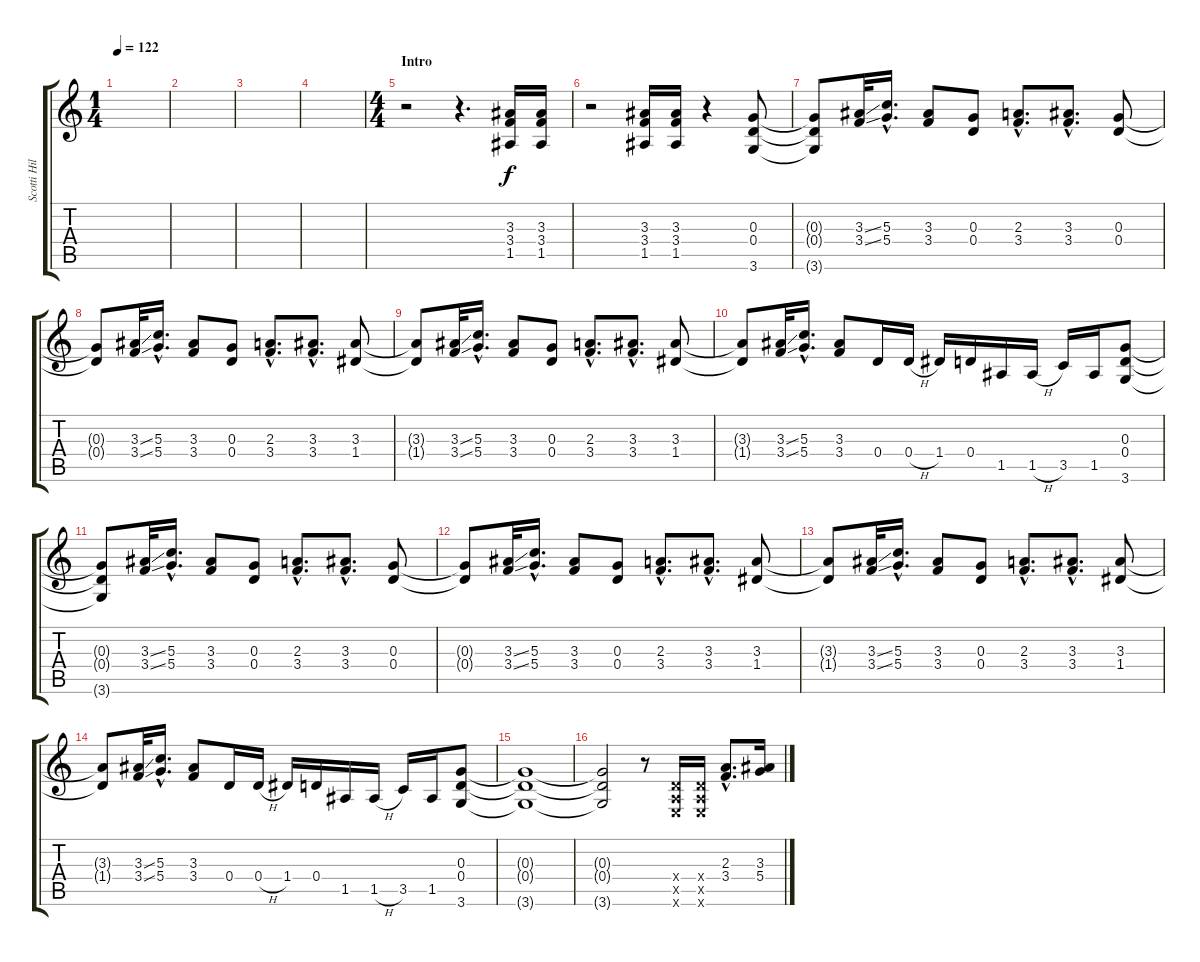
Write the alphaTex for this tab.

\track ("Scotti Hill - Guitar" "Scotti Hil") {instrument overdrivenguitar}
\staff {score tabs}
\tuning (E4 B3 G3 D3 A2 E2) {hide}
\ts (1 4)
\tempo 122
\clef g2
\ks c
|
|
|
|
\ts (4 4)
\section ("" "Intro")
r.2 r.4{d} (3.3 3.4 1.5).16 (3.3 3.4 1.5).16 |
r.2 (3.3 3.4 1.5).16 (3.3 3.4 1.5).16 r.4 (0.3 0.4 3.6).8 |
(0.3{t} 0.4{t} 3.6{t}).8 (3.3{ss} 3.4{ss}).32 (5.3{hac} 5.4{hac}).16{d} (3.3 3.4).8 (0.3 0.4).8 (2.3{hac} 3.4{hac}).8{d} (3.3{hac} 3.4{hac}).8{d} (0.3 0.4).8 |
(0.3{t} 0.4{t}).8 (3.3{ss} 3.4{ss}).32 (5.3{hac} 5.4{hac}).16{d} (3.3 3.4).8 (0.3 0.4).8 (2.3{hac} 3.4{hac}).8{d} (3.3{hac} 3.4{hac}).8{d} (3.3 1.4).8 |
(3.3{t} 1.4{t}).8 (3.3{ss} 3.4{ss}).32 (5.3{hac} 5.4{hac}).16{d} (3.3 3.4).8 (0.3 0.4).8 (2.3{hac} 3.4{hac}).8{d} (3.3{hac} 3.4{hac}).8{d} (3.3 1.4).8 |
(3.3{t} 1.4{t}).8 (3.3{ss} 3.4{ss}).32 (5.3{hac} 5.4{hac}).16{d} (3.3 3.4).8 0.4.16 0.4{h}.16 1.4.16 0.4.16 1.5.16 1.5{h}.16 3.5.16 1.5.16 (0.3 0.4 3.6).8 |
(0.3{t} 0.4{t} 3.6{t}).8 (3.3{ss} 3.4{ss}).32 (5.3{hac} 5.4{hac}).16{d} (3.3 3.4).8 (0.3 0.4).8 (2.3{hac} 3.4{hac}).8{d} (3.3{hac} 3.4{hac}).8{d} (0.3 0.4).8 |
(0.3{t} 0.4{t}).8 (3.3{ss} 3.4{ss}).32 (5.3{hac} 5.4{hac}).16{d} (3.3 3.4).8 (0.3 0.4).8 (2.3{hac} 3.4{hac}).8{d} (3.3{hac} 3.4{hac}).8{d} (3.3 1.4).8 |
(3.3{t} 1.4{t}).8 (3.3{ss} 3.4{ss}).32 (5.3{hac} 5.4{hac}).16{d} (3.3 3.4).8 (0.3 0.4).8 (2.3{hac} 3.4{hac}).8{d} (3.3{hac} 3.4{hac}).8{d} (3.3 1.4).8 |
(3.3{t} 1.4{t}).8 (3.3{ss} 3.4{ss}).32 (5.3{hac} 5.4{hac}).16{d} (3.3 3.4).8 0.4.16 0.4{h}.16 1.4.16 0.4.16 1.5.16 1.5{h}.16 3.5.16 1.5.16 (0.3 0.4 3.6).8 |
(0.3{t} 0.4{t} 3.6{t}).1{volume 6} |
(0.3{t} 0.4{t} 3.6{t}).2 r.8 (0.4{x} 0.5{x} 0.6{x}).16{volume 8} (0.4{x} 0.5{x} 0.6{x}).16 (2.3{hac} 3.4{hac}).8{d} (3.3 5.4).16
